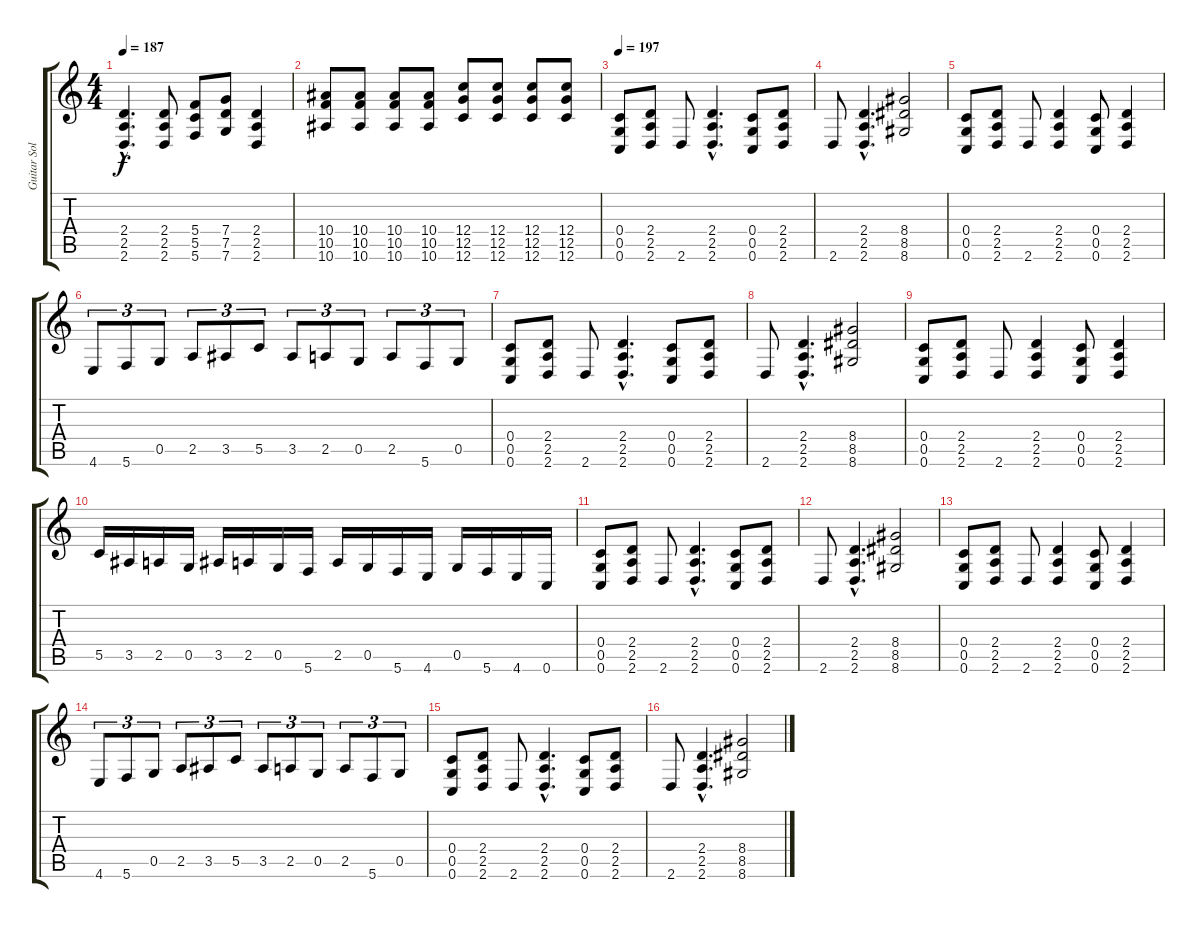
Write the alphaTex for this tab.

\track ("Guitar Solo" "Guitar Sol") {instrument overdrivenguitar}
\staff {score tabs}
\tuning (D4 A3 F3 C3 G2 C2) {hide}
\ts (4 4)
\tempo 187
\clef g2
\ks c
(2.4{hac} 2.5{hac} 2.6{hac}).4{d dy f} (2.4 2.5 2.6).8 (5.4 5.5 5.6).8 (7.4 7.5 7.6).8 (2.4 2.5 2.6).4 |
(10.4 10.5 10.6).8 (10.4 10.5 10.6).8 (10.4 10.5 10.6).8 (10.4 10.5 10.6).8 (12.4 12.5 12.6).8 (12.4 12.5 12.6).8 (12.4 12.5 12.6).8 (12.4 12.5 12.6).8 |
\tempo 197
(0.4 0.5 0.6).8 (2.4 2.5 2.6).8 2.6.8 (2.4{hac} 2.5{hac} 2.6{hac}).4{d} (0.4 0.5 0.6).8 (2.4 2.5 2.6).8 |
2.6.8 (2.4{hac} 2.5{hac} 2.6{hac}).4{d} (8.4 8.5 8.6).2 |
(0.4 0.5 0.6).8 (2.4 2.5 2.6).8 2.6.8 (2.4 2.5 2.6).4 (0.4 0.5 0.6).8 (2.4 2.5 2.6).4 |
4.6.8{tu (3 2)} 5.6.8{tu (3 2)} 0.5.8{tu (3 2)} 2.5.8{tu (3 2)} 3.5.8{tu (3 2)} 5.5.8{tu (3 2)} 3.5.8{tu (3 2)} 2.5.8{tu (3 2)} 0.5.8{tu (3 2)} 2.5.8{tu (3 2)} 5.6.8{tu (3 2)} 0.5.8{tu (3 2)} |
(0.4 0.5 0.6).8 (2.4 2.5 2.6).8 2.6.8 (2.4{hac} 2.5{hac} 2.6{hac}).4{d} (0.4 0.5 0.6).8 (2.4 2.5 2.6).8 |
2.6.8 (2.4{hac} 2.5{hac} 2.6{hac}).4{d} (8.4 8.5 8.6).2 |
(0.4 0.5 0.6).8 (2.4 2.5 2.6).8 2.6.8 (2.4 2.5 2.6).4 (0.4 0.5 0.6).8 (2.4 2.5 2.6).4 |
5.5.16 3.5.16 2.5.16 0.5.16 3.5.16 2.5.16 0.5.16 5.6.16 2.5.16 0.5.16 5.6.16 4.6.16 0.5.16 5.6.16 4.6.16 0.6.16 |
(0.4 0.5 0.6).8 (2.4 2.5 2.6).8 2.6.8 (2.4{hac} 2.5{hac} 2.6{hac}).4{d} (0.4 0.5 0.6).8 (2.4 2.5 2.6).8 |
2.6.8 (2.4{hac} 2.5{hac} 2.6{hac}).4{d} (8.4 8.5 8.6).2 |
(0.4 0.5 0.6).8 (2.4 2.5 2.6).8 2.6.8 (2.4 2.5 2.6).4 (0.4 0.5 0.6).8 (2.4 2.5 2.6).4 |
4.6.8{tu (3 2)} 5.6.8{tu (3 2)} 0.5.8{tu (3 2)} 2.5.8{tu (3 2)} 3.5.8{tu (3 2)} 5.5.8{tu (3 2)} 3.5.8{tu (3 2)} 2.5.8{tu (3 2)} 0.5.8{tu (3 2)} 2.5.8{tu (3 2)} 5.6.8{tu (3 2)} 0.5.8{tu (3 2)} |
(0.4 0.5 0.6).8 (2.4 2.5 2.6).8 2.6.8 (2.4{hac} 2.5{hac} 2.6{hac}).4{d} (0.4 0.5 0.6).8 (2.4 2.5 2.6).8 |
2.6.8 (2.4{hac} 2.5{hac} 2.6{hac}).4{d} (8.4 8.5 8.6).2
